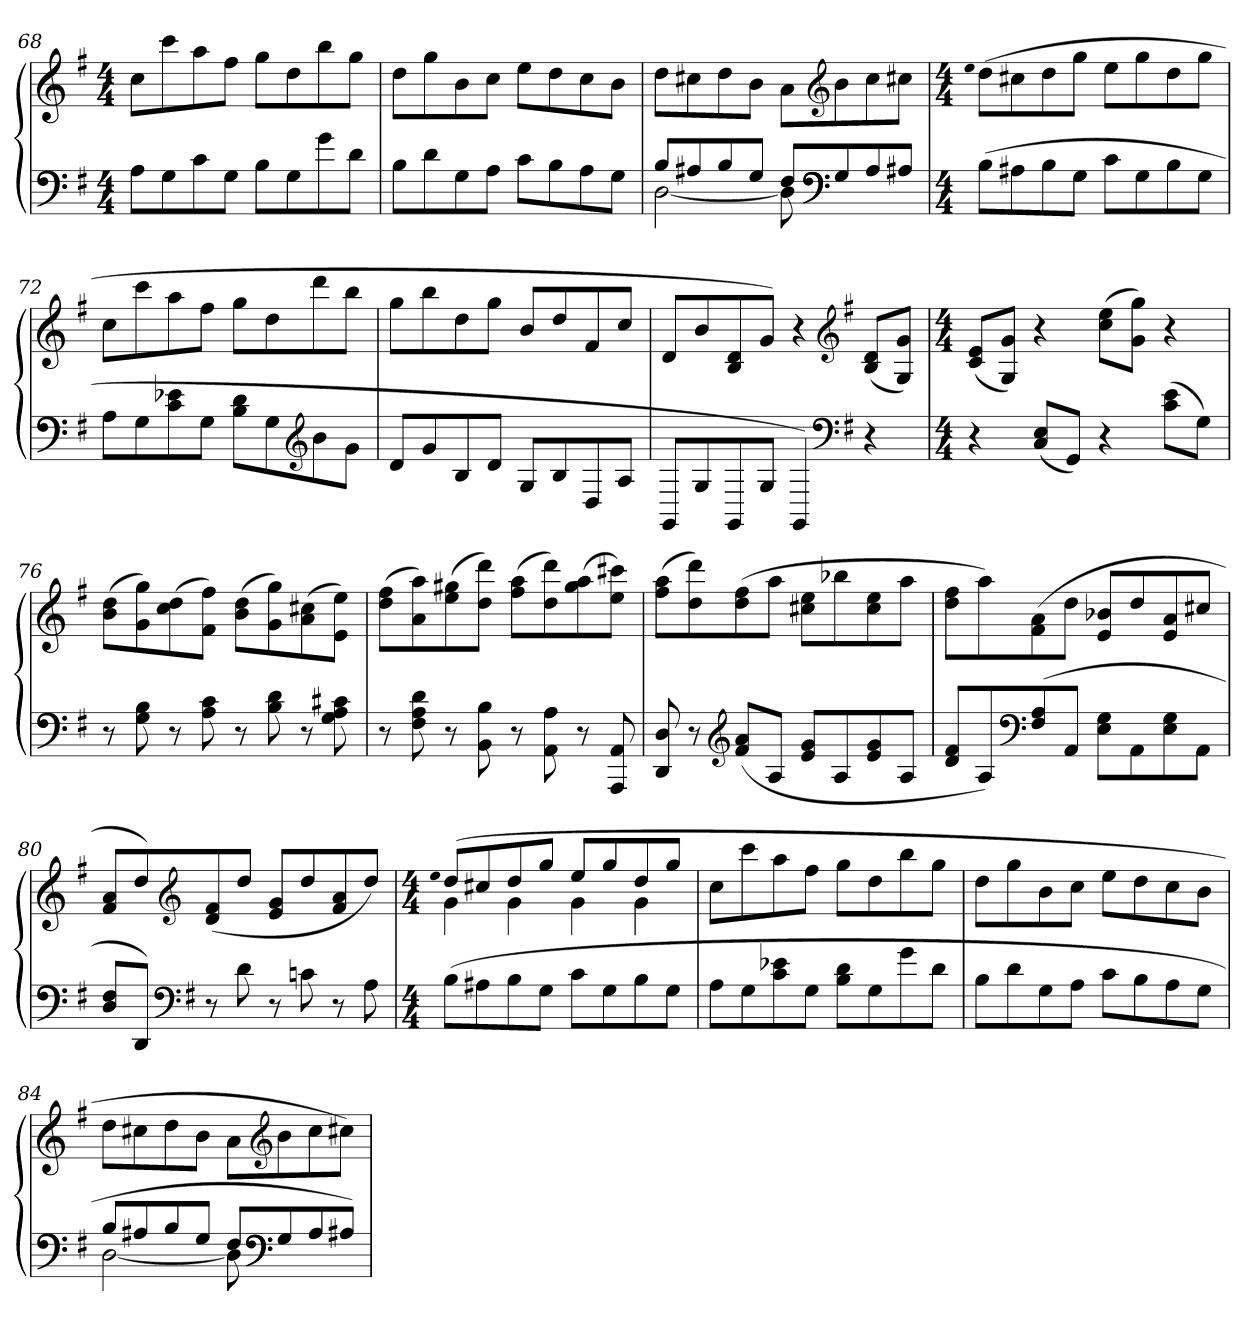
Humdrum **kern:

**kern	**kern
*part1	*part1
*staff2	*staff1
*clefF4	*clefG2
*k[f#]	*k[f#]
*G:	*G:
*M4/4	*M4/4
=68	=68
8AL	8ccL
8G	8ccc
8c	8aa
8GJ	8ff#J
8BL	8ggL
8G	8dd
8g	8bb
8dJ	8ggJ
=69	=69
8BL	8ddL
8d	8gg
8G	8b
8AJ	8ccJ
8cL	8eeL
8B	8dd
8A	8cc
8GJ	8bJ
=70	=70
*^	*
8BL	[2D	8ddL
8A#X	.	8cc#X
8B	.	8dd
8GJ	.	8bJ
8F#L	8D]	8aL
*clefF4	*	*clefG2
*k[f#]	*	*k[f#]
*G:	*	*G:
8G	4.ryy	8b
8A	.	8cc
8A#XJ	.	8cc#XJ
*v	*v	*
=71	=71
*M4/4	*M4/4
.	qee
(8BL	(8ddL
8A#X	8cc#X
8B	8dd
8GJ	8ggJ
8cL	8eeL
8G	8gg
8B	8dd
8GJ	8ggJ
=72	=72
8AL	8ccL
8G	8ccc
8c 8e-X	8aa
8GJ	8ff#J
8B 8dL	8ggL
8G	8dd
*clefG2	*
8b	8ddd
8gJ	8bbJ
=73	=73
8dL	8ggL
8g	8bb
8B	8dd
8dJ	8ggJ
8GL	8bL
8B	8dd
8D	8f#
8AJ	8ccJ
=74	=74
8GGL	8dL
8G	8b
8GG	8B 8d
8GJ	8gJ)
4GG)	4r
*clefF4	*clefG2
*k[f#]	*k[f#]
*G:	*G:
4r	(8B 8dL
.	8G 8gJ)
=75	=75
*M4/4	*M4/4
4r	(8c 8eL
.	8G 8gJ)
(8C 8EL	4r
8GGJ)	.
4r	(8cc 8eeL
.	8g 8ggJ)
(8c 8eL	4r
8GJ)	.
=76	=76
8r	(8b 8ddL
8G 8B	8g 8gg)
8r	(8cc 8dd
8A 8c	8f# 8ff#J)
8r	(8b 8ddL
8B 8d	8g 8gg)
8r	(8a 8cc#X
8G 8A 8c#X	8e 8eeJ)
=77	=77
8r	(8dd 8ff#L
8F# 8A 8d	8a 8aa)
8r	(8ee 8gg#X
8BB 8B	8dd 8dddJ)
8r	(8ff# 8aaL
8AA 8A	8dd 8ddd)
8r	(8gg# 8aa
8AAA 8AA	8ee 8ccc#XJ)
=78	=78
8DD 8D	(8ff# 8aaL
8r	8dd 8ddd)
*clefG2	*
(8f# 8aL	(8dd 8ff#
8AJ	8aaJ
8e 8gL	8cc#X 8eeL
8A	8bb-X
8e 8g	8cc# 8ee
8AJ	8aaJ
=79	=79
8d 8f#L	8dd 8ff#L
8A)	8aa)
*clefF4	*
(8F# 8A	(8f# 8a
8AAJ	8ddJ
8E 8GL	8e 8b-XL
8AA	8dd
8E 8G	8e 8a
8AAJ	8cc#XJ
=80	=80
8D 8F#L	8f# 8aL
8DDJ)	8dd)
*clefF4	*clefG2
*k[f#]	*k[f#]
*G:	*G:
8r	(8d 8f#
8d	8ddJ
8r	8e 8gL
8cn	8dd
8r	8f# 8a
8A	8ddJ)
=81	=81
*M4/4	*M4/4
.	qee
*	*^
(8BL	(8ddL	4g
8A#X	8cc#X	.
8B	8dd	4g
8GJ	8ggJ	.
8cL	8eeL	4g
8G	8gg	.
8B	8dd	4g
8GJ	8ggJ	.
*	*v	*v
=82	=82
8AL	8ccL
8G	8ccc
8c 8e-X	8aa
8GJ	8ff#J
8B 8dL	8ggL
8G	8dd
8g	8bb
8dJ	8ggJ
=83	=83
8BL	8ddL
8d	8gg
8G	8b
8AJ	8ccJ
8cL	8eeL
8B	8dd
8A	8cc
8GJ	8bJ
=84	=84
*^	*
8BL	[2D	8ddL
8A#X	.	8cc#X
8B	.	8dd
8GJ	.	8bJ
8F#L	8D]	8aL
*clefF4	*	*clefG2
*k[f#]	*	*k[f#]
*G:	*	*G:
8G	4.ryy	8b
8A	.	8cc
8A#XJ)	.	8cc#XJ)
*v	*v	*
=	=
*-	*-
